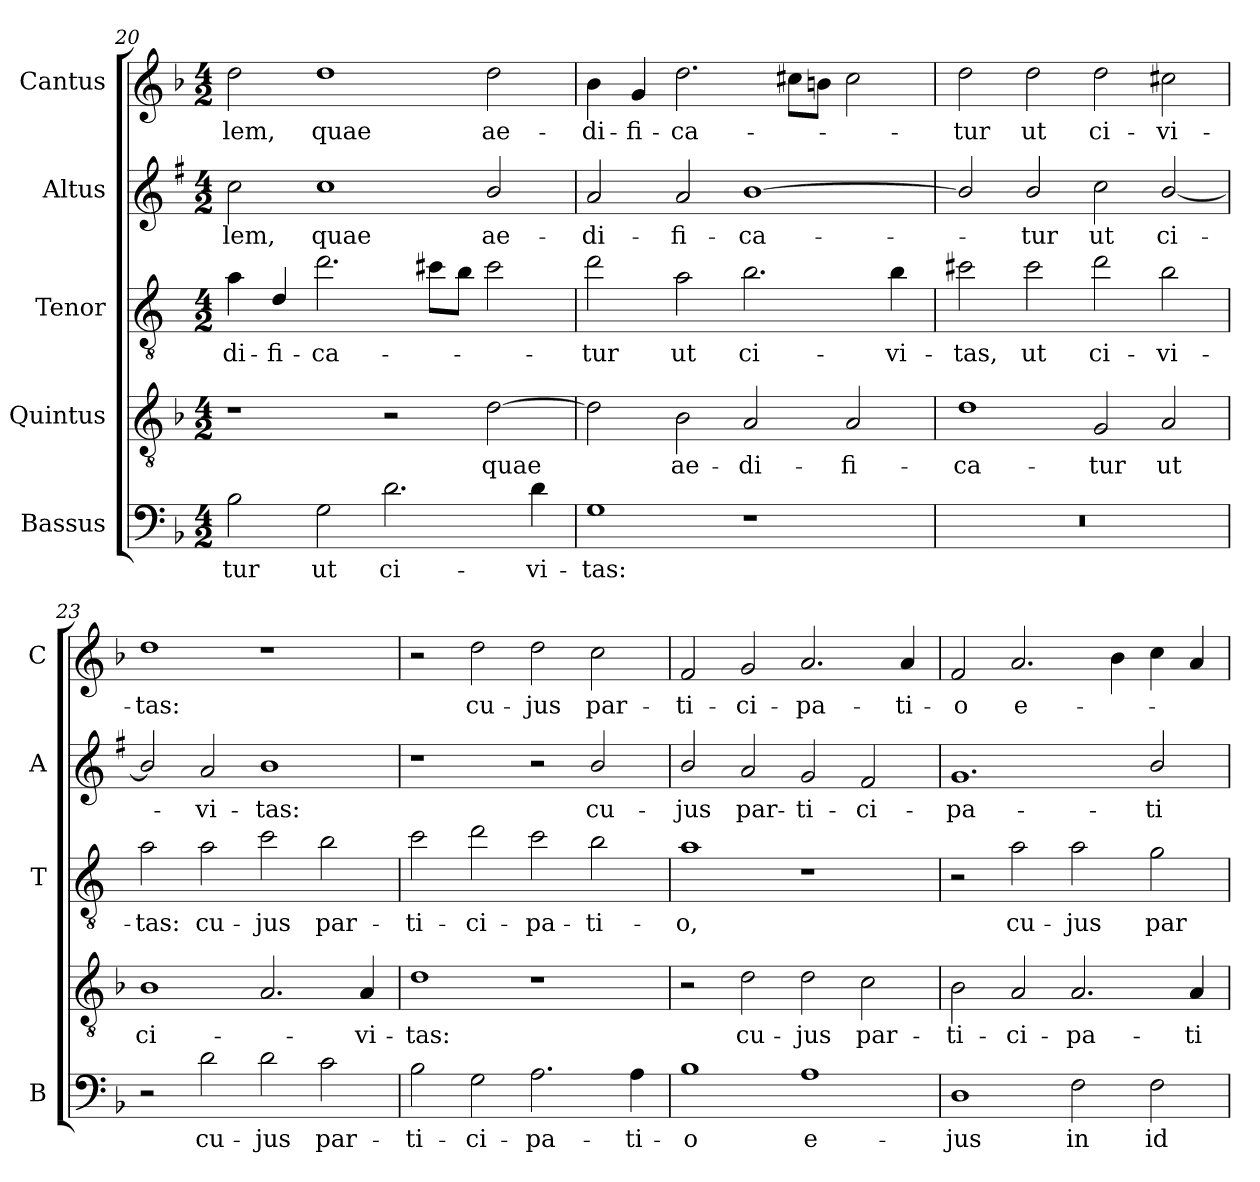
**kern	**text	**kern	**text	**kern	**text	**kern	**text	**kern	**text
*part5	*part5	*part4	*part4	*part3	*part3	*part2	*part2	*part1	*part1
*staff5	*staff5	*staff4	*staff4	*staff3	*staff3	*staff2	*staff2	*staff1	*staff1
*I"Bassus	*	*I"Quintus	*	*I"Tenor	*	*I"Altus	*	*I"Cantus	*
*I'B	*	*	*	*I'T	*	*I'A	*	*I'C	*
*clefF4	*	*clefGv2	*	*clefGv2	*	*clefG2	*	*clefG2	*
*	*	*	*	*ITrd4c7	*	*ITrd1c2	*	*	*
*k[b-]	*	*k[b-]	*	*k[b-]	*	*k[b-]	*	*k[b-]	*
*F:	*	*F:	*	*F:	*	*F:	*	*F:	*
*M4/2	*	*M4/2	*	*M4/2	*	*M4/2	*	*M4/2	*
=20	=20	=20	=20	=20	=20	=20	=20	=20	=20
!	!LO:LY:b	!	!	!	!LO:LY:b	!	!LO:LY:b	!	!LO:LY:b
2B-\	-tur	1r	.	4d\	-di-	2b-\	-lem,	2dd\	-lem,
!	!	!	!	!	!LO:LY:b	!	!	!	!
.	.	.	.	4G/	-fi-	.	.	.	.
!	!LO:LY:b	!	!	!	!LO:LY:b	!	!LO:LY:b	!	!LO:LY:b
2G\	ut	.	.	2.g\	-ca-	1b-	quae	1dd	quae
!	!LO:LY:b	!	!	!	!	!	!	!	!
2.d\	ci-	2r	.	.	.	.	.	.	.
.	.	.	.	8f#X\L	.	.	.	.	.
.	.	.	.	8e\J	.	.	.	.	.
!	!	!	!LO:LY:b	!	!	!	!LO:LY:b	!	!LO:LY:b
.	.	[2d\	quae	2f#\	.	2a/	ae-	2dd\	ae-
!	!LO:LY:b	!	!	!	!	!	!	!	!
4d\	-vi-	.	.	.	.	.	.	.	.
!!LO:LB:g=z
=21	=21	=21	=21	=21	=21	=21	=21	=21	=21
!	!LO:LY:b	!	!	!	!LO:LY:b	!	!LO:LY:b	!	!LO:LY:b
1G	-tas:	2d\]	.	2g\	-tur	2g/	-di-	4b-\	-di-
!	!	!	!	!	!	!	!	!	!LO:LY:b
.	.	.	.	.	.	.	.	4g/	-fi-
!	!	!	!LO:LY:b	!	!LO:LY:b	!	!LO:LY:b	!	!LO:LY:b
.	.	2B-\	ae-	2d\	ut	2g/	-fi-	2.dd\	-ca-
!	!	!	!LO:LY:b	!	!LO:LY:b	!	!LO:LY:b	!	!
1r	.	2A/	-di-	2.e\	ci-	[1a	-ca-	.	.
.	.	.	.	.	.	.	.	8cc#X\L	.
.	.	.	.	.	.	.	.	8bn\J	.
!	!	!	!LO:LY:b	!	!	!	!	!	!
.	.	2A/	-fi-	.	.	.	.	2cc#\	.
!	!	!	!	!	!LO:LY:b	!	!	!	!
.	.	.	.	4e\	-vi-	.	.	.	.
=22	=22	=22	=22	=22	=22	=22	=22	=22	=22
!	!	!	!LO:LY:b	!	!LO:LY:b	!	!	!	!LO:LY:b
0r	.	1d	-ca-	2f#X\	-tas,	2a/]	.	2dd\	-tur
!	!	!	!	!	!LO:LY:b	!	!LO:LY:b	!	!LO:LY:b
.	.	.	.	2f#\	ut	2a/	-tur	2dd\	ut
!	!	!	!LO:LY:b	!	!LO:LY:b	!	!LO:LY:b	!	!LO:LY:b
.	.	2G/	-tur	2g\	ci-	2b-\	ut	2dd\	ci-
!	!	!	!LO:LY:b	!	!LO:LY:b	!	!LO:LY:b	!	!LO:LY:b
.	.	2A/	ut	2e\	-vi-	[2a/	ci-	2cc#X\	-vi-
=23	=23	=23	=23	=23	=23	=23	=23	=23	=23
!	!	!	!LO:LY:b	!	!LO:LY:b	!	!	!	!LO:LY:b
2r	.	1B-	ci-	2d\	-tas:	2a/]	.	1dd	-tas:
!	!LO:LY:b	!	!	!	!LO:LY:b	!	!LO:LY:b	!	!
2d\	cu-	.	.	2d\	cu-	2g/	-vi-	.	.
!	!LO:LY:b	!	!	!	!LO:LY:b	!	!LO:LY:b	!	!
2d\	-jus	2.A/	.	2f\	-jus	1a	-tas:	1r	.
!	!LO:LY:b	!	!	!	!LO:LY:b	!	!	!	!
2c\	par-	.	.	2e\	par-	.	.	.	.
!	!	!	!LO:LY:b	!	!	!	!	!	!
.	.	4A/	-vi-	.	.	.	.	.	.
=24	=24	=24	=24	=24	=24	=24	=24	=24	=24
!	!LO:LY:b	!	!LO:LY:b	!	!LO:LY:b	!	!	!	!
2B-\	-ti-	1d	-tas:	2f\	-ti-	1r	.	2r	.
!	!LO:LY:b	!	!	!	!LO:LY:b	!	!	!	!LO:LY:b
2G\	-ci-	.	.	2g\	-ci-	.	.	2dd\	cu-
!	!LO:LY:b	!	!	!	!LO:LY:b	!	!	!	!LO:LY:b
2.A\	-pa-	1r	.	2f\	-pa-	2r	.	2dd\	-jus
!	!	!	!	!	!LO:LY:b	!	!LO:LY:b	!	!LO:LY:b
.	.	.	.	2e\	-ti-	2a/	cu-	2cc\	par-
!	!LO:LY:b	!	!	!	!	!	!	!	!
4A\	-ti-	.	.	.	.	.	.	.	.
=25	=25	=25	=25	=25	=25	=25	=25	=25	=25
!	!LO:LY:b	!	!	!	!LO:LY:b	!	!LO:LY:b	!	!LO:LY:b
1B-	-o	2r	.	1d	-o,	2a/	-jus	2f/	-ti-
!	!	!	!LO:LY:b	!	!	!	!LO:LY:b	!	!LO:LY:b
.	.	2d\	cu-	.	.	2g/	par-	2g/	-ci-
!	!LO:LY:b	!	!LO:LY:b	!	!	!	!LO:LY:b	!	!LO:LY:b
1A	e-	2d\	-jus	1r	.	2f/	-ti-	2.a/	-pa-
!	!	!	!LO:LY:b	!	!	!	!LO:LY:b	!	!
.	.	2c\	par-	.	.	2e/	-ci-	.	.
!	!	!	!	!	!	!	!	!	!LO:LY:b
.	.	.	.	.	.	.	.	4a/	-ti-
!!LO:LB:g=z
=26	=26	=26	=26	=26	=26	=26	=26	=26	=26
!	!LO:LY:b	!	!LO:LY:b	!	!	!	!LO:LY:b	!	!LO:LY:b
1D	-jus	2B-\	-ti-	2r	.	1.f	-pa-	2f/	-o
!	!	!	!LO:LY:b	!	!LO:LY:b	!	!	!	!LO:LY:b
.	.	2A/	-ci-	2d\	cu-	.	.	2.a/	e-
!	!LO:LY:b	!	!LO:LY:b	!	!LO:LY:b	!	!	!	!
2F\	in	2.A/	-pa-	2d\	-jus	.	.	.	.
.	.	.	.	.	.	.	.	4b-\	.
!	!LO:LY:b	!	!	!	!LO:LY:b	!	!LO:LY:b	!	!
2F\	id-	.	.	2c\	par-	2a/	-ti-	4cc\	.
!	!	!	!LO:LY:b	!	!	!	!	!	!
.	.	4A/	-ti-	.	.	.	.	4a/	.
=	=	=	=	=	=	=	=	=	=
*-	*-	*-	*-	*-	*-	*-	*-	*-	*-
